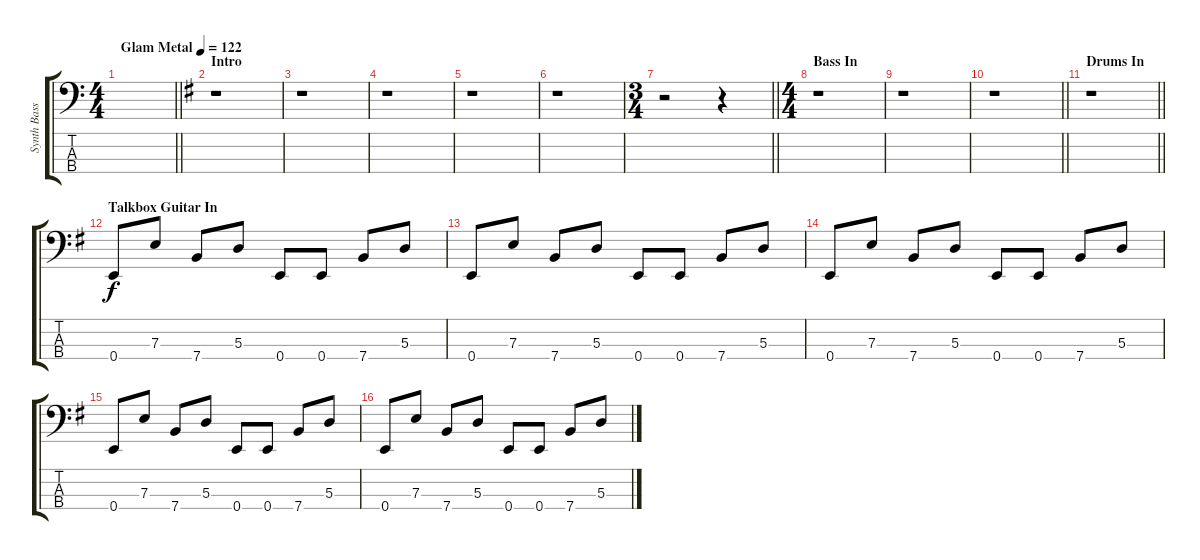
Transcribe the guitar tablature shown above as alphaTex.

\track ("Synth Bass (David Bryan)" "Synth Bass") {instrument synthbass2}
\staff {score tabs}
\tuning (G2 D2 A1 E1) {hide}
\ts (4 4)
\tempo (122 "Glam Metal")
\clef f4
\barLineRight lightlight
\ks c
|
\section ("" "Intro")
\ks eminor
r.1 |
r.1 |
r.1 |
r.1 |
r.1 |
\ts (3 4)
\barLineRight lightlight
r.2 r.4 |
\ts (4 4)
\section ("" "Bass In")
r.1 |
r.1 |
\barLineRight lightlight
r.1 |
\section ("" "Drums In")
\barLineRight lightlight
r.1 |
\section ("" "Talkbox Guitar In")
0.4.8 7.3.8 7.4.8 5.3.8 0.4.8 0.4.8 7.4.8 5.3.8 |
0.4.8 7.3.8 7.4.8 5.3.8 0.4.8 0.4.8 7.4.8 5.3.8 |
0.4.8 7.3.8 7.4.8 5.3.8 0.4.8 0.4.8 7.4.8 5.3.8 |
0.4.8 7.3.8 7.4.8 5.3.8 0.4.8 0.4.8 7.4.8 5.3.8 |
0.4.8 7.3.8 7.4.8 5.3.8 0.4.8 0.4.8 7.4.8 5.3.8
